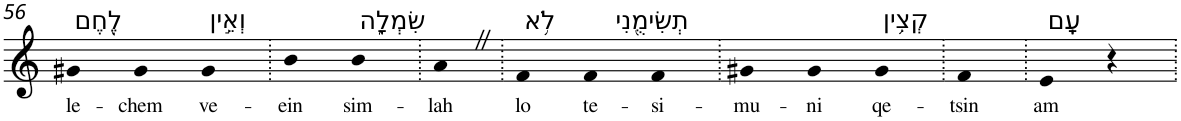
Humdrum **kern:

**kern	**text
*part1	*part1
*staff1	*staff1
*I"Piano	*
*I'Pno	*
!!LO:PB:g=z
*clefG2	*
*k[]	*
=56	=56
!LO:TX:a:t=לֶ֖חֶם	!
!	!LO:LY:b
4g#X	le-
!	!LO:LY:b
4g#	-chem
!LO:TX:a:t=וְאֵ֣ין	!
!	!LO:LY:b
4g#	ve-
=57.	=57.
!	!LO:LY:b
4b	-ein
!LO:TX:a:t=שִׂמְלָ֑ה	!
!	!LO:LY:b
4b	sim-
=58.	=58.
!	!LO:LY:b
4aZ	-lah
=59.	=59.
!LO:TX:a:t=לֹ֥א	!
!	!LO:LY:b
4f	lo
!LO:TX:a:t=תְשִׂימֻ֖נִי	!
!	!LO:LY:b
4f	te-
!	!LO:LY:b
4f	-si-
=60.	=60.
!	!LO:LY:b
4g#X	-mu-
!	!LO:LY:b
4g#	-ni
!LO:TX:a:t=קְצִ֥ין	!
!	!LO:LY:b
4g#	qe-
=61.	=61.
!	!LO:LY:b
4f	-tsin
=62.	=62.
!LO:TX:a:t=עָֽם	!
!	!LO:LY:b
4e	am
4r	.
=.	=.
*-	*-
